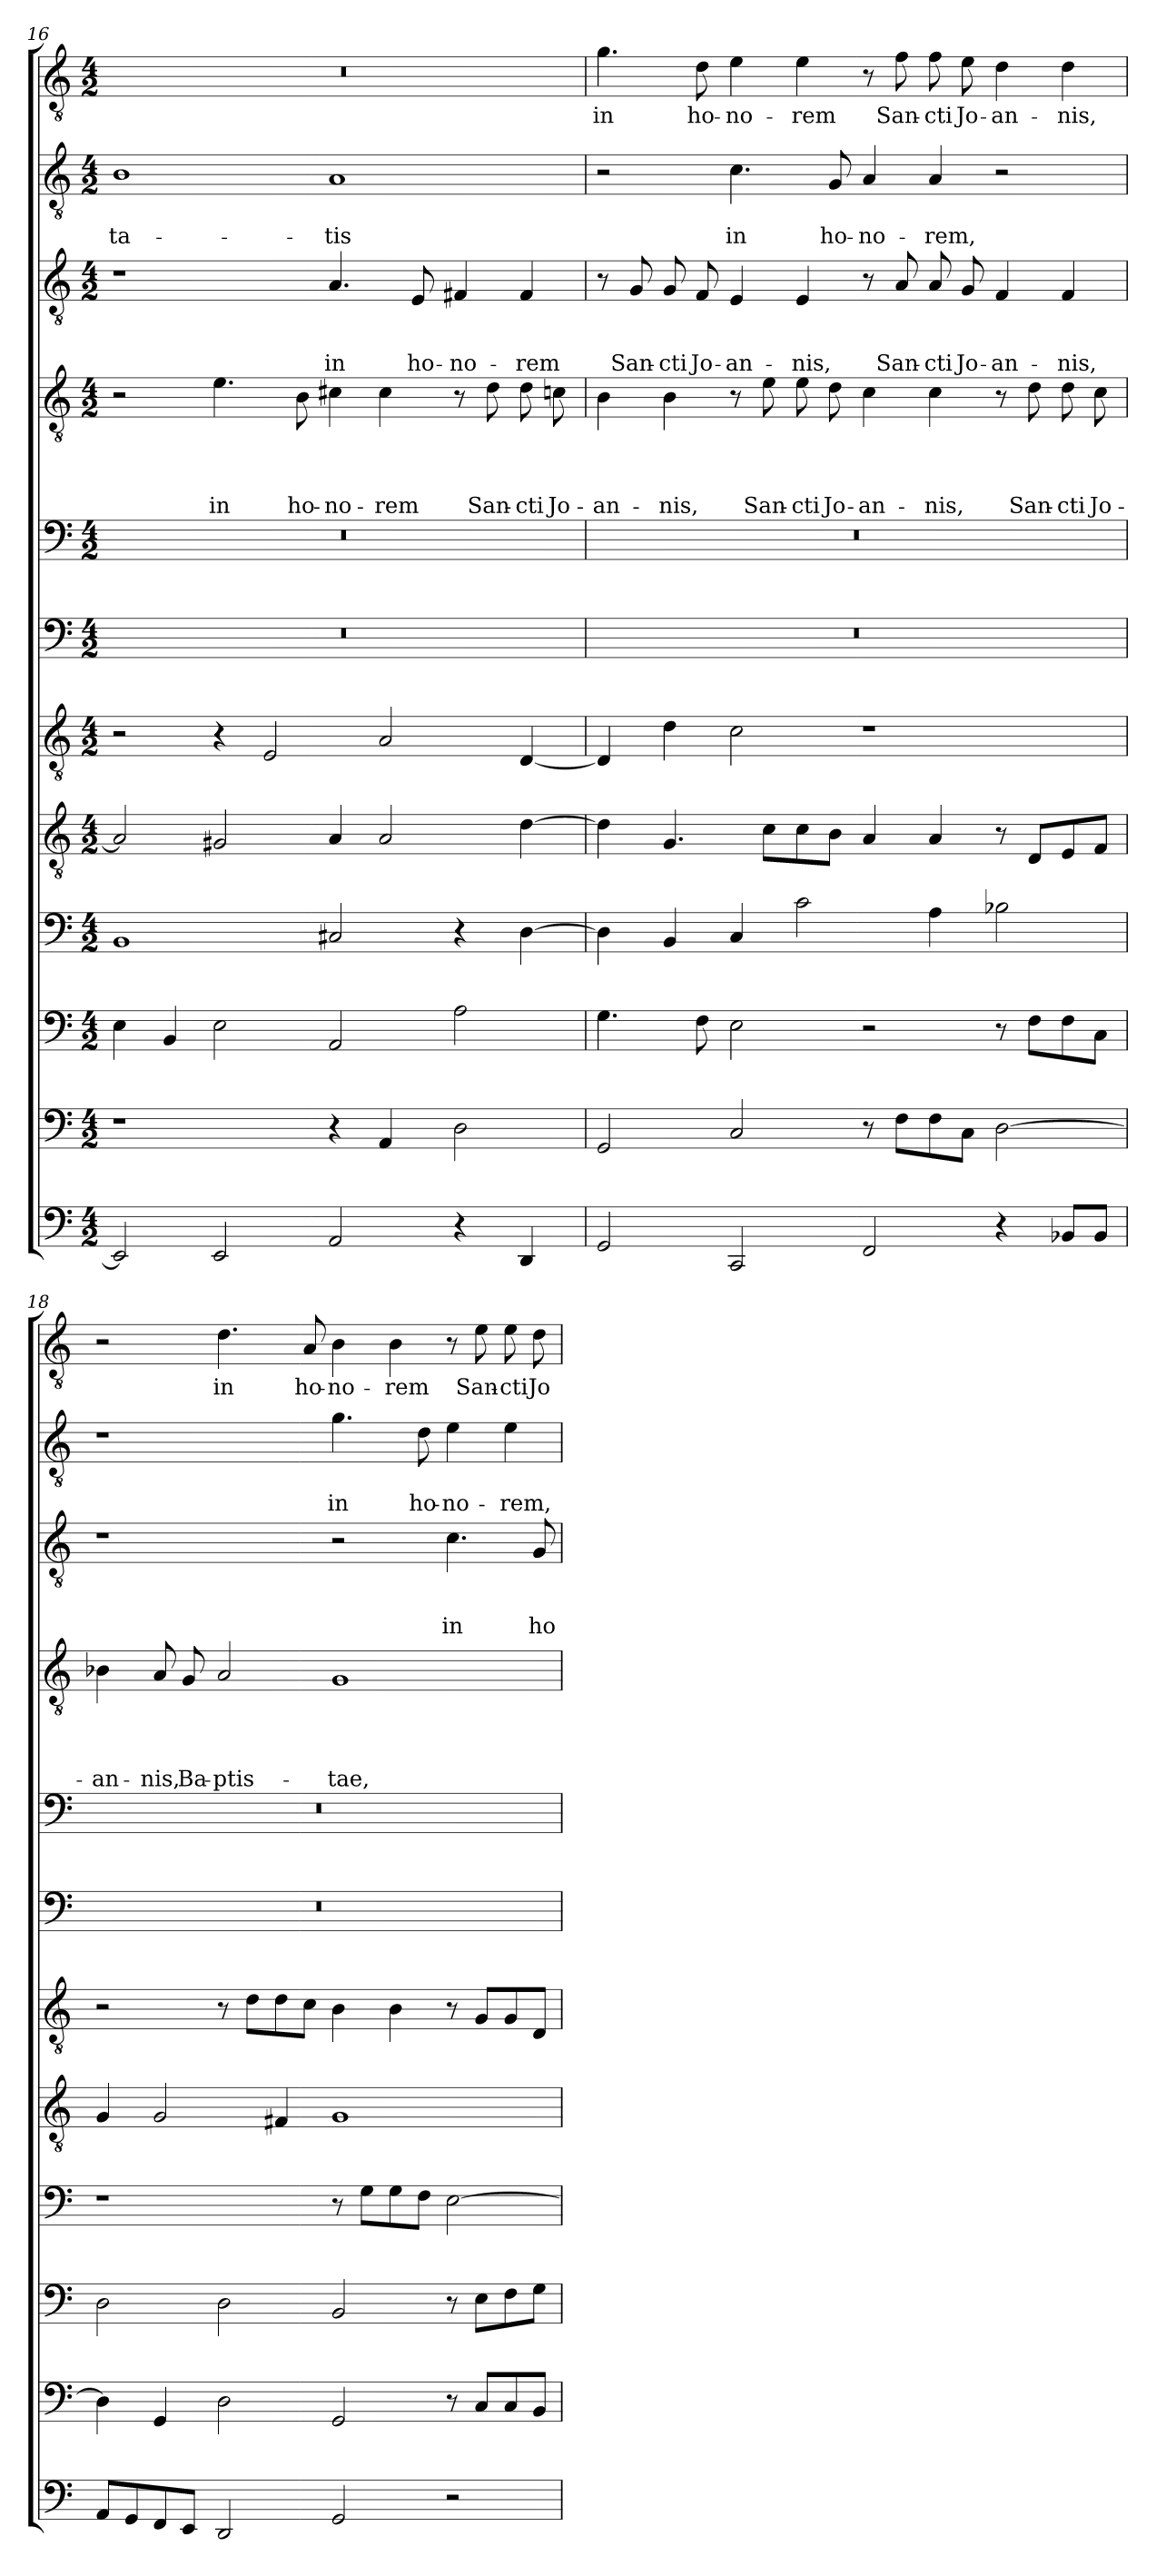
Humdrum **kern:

**kern	**kern	**kern	**kern	**kern	**kern	**kern	**kern	**kern	**text	**text	**text	**text	**kern	**text	**text	**text	**kern	**text	**text	**kern	**text
*part12	*part11	*part10	*part9	*part8	*part7	*part6	*part5	*part4	*part4	*part4	*part4	*part4	*part3	*part3	*part3	*part3	*part2	*part2	*part2	*part1	*part1
*staff12	*staff11	*staff10	*staff9	*staff8	*staff7	*staff6	*staff5	*staff4	*staff4	*staff4	*staff4	*staff4	*staff3	*staff3	*staff3	*staff3	*staff2	*staff2	*staff2	*staff1	*staff1
*clefF4	*clefF4	*clefF4	*clefF4	*clefGv2	*clefGv2	*clefF4	*clefF4	*clefGv2	*	*	*	*	*clefGv2	*	*	*	*clefGv2	*	*	*clefGv2	*
*k[]	*k[]	*k[]	*k[]	*k[]	*k[]	*k[]	*k[]	*k[]	*	*	*	*	*k[]	*	*	*	*k[]	*	*	*k[]	*
*C:	*C:	*C:	*C:	*C:	*C:	*C:	*C:	*C:	*	*	*	*	*C:	*	*	*	*C:	*	*	*C:	*
*M4/2	*M4/2	*M4/2	*M4/2	*M4/2	*M4/2	*M4/2	*M4/2	*M4/2	*	*	*	*	*M4/2	*	*	*	*M4/2	*	*	*M4/2	*
=16	=16	=16	=16	=16	=16	=16	=16	=16	=16	=16	=16	=16	=16	=16	=16	=16	=16	=16	=16	=16	=16
!	!	!	!	!	!	!	!	!	!	!	!	!	!	!	!	!	!	!	!LO:LY:b	!	!
2EE/]	1r	4E\	1BB	2A/]	2r	0r	0r	2r	.	.	.	.	1r	.	.	.	1B	.	-ta-	0r	.
.	.	4BB/	.	.	.	.	.	.	.	.	.	.	.	.	.	.	.	.	.	.	.
!	!	!	!	!	!	!	!	!	!	!	!	!LO:LY:b	!	!	!	!	!	!	!	!	!
2EE/	.	2E\	.	2G#X/	4r	.	.	4.e\	.	.	.	in	.	.	.	.	.	.	.	.	.
.	.	.	.	.	2E/	.	.	.	.	.	.	.	.	.	.	.	.	.	.	.	.
!	!	!	!	!	!	!	!	!	!	!	!	!LO:LY:b	!	!	!	!	!	!	!	!	!
.	.	.	.	.	.	.	.	8B\	.	.	.	ho-	.	.	.	.	.	.	.	.	.
!	!	!	!	!	!	!	!	!	!	!	!	!LO:LY:b	!	!	!	!LO:LY:b	!	!	!LO:LY:b	!	!
2AA/	4r	2AA/	2C#X/	4A/	.	.	.	4c#X\	.	.	.	-no-	4.A/	.	.	in	1A	.	-tis	.	.
!	!	!	!	!	!	!	!	!	!	!	!	!LO:LY:b	!	!	!	!	!	!	!	!	!
.	4AA/	.	.	2A/	2A/	.	.	4c#\	.	.	.	-rem	.	.	.	.	.	.	.	.	.
!	!	!	!	!	!	!	!	!	!	!	!	!	!	!	!	!LO:LY:b	!	!	!	!	!
.	.	.	.	.	.	.	.	.	.	.	.	.	8E/	.	.	ho-	.	.	.	.	.
!	!	!	!	!	!	!	!	!	!	!	!	!	!	!	!	!LO:LY:b	!	!	!	!	!
4r	2D\	2A\	4r	.	.	.	.	8r	.	.	.	.	4F#X/	.	.	-no-	.	.	.	.	.
!	!	!	!	!	!	!	!	!	!	!	!	!LO:LY:b	!	!	!	!	!	!	!	!	!
.	.	.	.	.	.	.	.	8d\	.	.	.	San-	.	.	.	.	.	.	.	.	.
!	!	!	!	!	!	!	!	!	!	!	!	!LO:LY:b	!	!	!	!LO:LY:b	!	!	!	!	!
4DD/	.	.	[4D\	[4d\	[4D/	.	.	8d\	.	.	.	-cti	4F#/	.	.	-rem	.	.	.	.	.
!	!	!	!	!	!	!	!	!	!	!	!	!LO:LY:b	!	!	!	!	!	!	!	!	!
.	.	.	.	.	.	.	.	8cn\	.	.	.	Jo-	.	.	.	.	.	.	.	.	.
!!LO:PB:g=z
=17	=17	=17	=17	=17	=17	=17	=17	=17	=17	=17	=17	=17	=17	=17	=17	=17	=17	=17	=17	=17	=17
!	!	!	!	!	!	!	!	!	!	!	!	!LO:LY:b	!	!	!	!	!	!	!	!	!LO:LY:b
2GG/	2GG/	4.G\	4D\]	4d\]	4D/]	0r	0r	4B\	.	.	.	-an-	8r	.	.	.	2r	.	.	4.g\	in
!	!	!	!	!	!	!	!	!	!	!	!	!	!	!	!	!LO:LY:b	!	!	!	!	!
.	.	.	.	.	.	.	.	.	.	.	.	.	8G/	.	.	San-	.	.	.	.	.
!	!	!	!	!	!	!	!	!	!	!	!	!LO:LY:b	!	!	!	!LO:LY:b	!	!	!	!	!
.	.	.	4BB/	4.G/	4d\	.	.	4B\	.	.	.	-nis,	8G/	.	.	-cti	.	.	.	.	.
!	!	!	!	!	!	!	!	!	!	!	!	!	!	!	!	!LO:LY:b	!	!	!	!	!LO:LY:b
.	.	8F\	.	.	.	.	.	.	.	.	.	.	8F/	.	.	Jo-	.	.	.	8d\	ho-
!	!	!	!	!	!	!	!	!	!	!	!	!	!	!	!	!LO:LY:b	!	!	!LO:LY:b	!	!LO:LY:b
2CC/	2C/	2E\	4C/	.	2c\	.	.	8r	.	.	.	.	4E/	.	.	-an-	4.c\	.	in	4e\	-no-
!	!	!	!	!	!	!	!	!	!	!	!	!LO:LY:b	!	!	!	!	!	!	!	!	!
.	.	.	.	8c\L	.	.	.	8e\	.	.	.	San-	.	.	.	.	.	.	.	.	.
!	!	!	!	!	!	!	!	!	!	!	!	!LO:LY:b	!	!	!	!LO:LY:b	!	!	!	!	!LO:LY:b
.	.	.	2c\	8c\	.	.	.	8e\	.	.	.	-cti	4E/	.	.	-nis,	.	.	.	4e\	-rem
!	!	!	!	!	!	!	!	!	!	!	!	!LO:LY:b	!	!	!	!	!	!	!LO:LY:b	!	!
.	.	.	.	8B\J	.	.	.	8d\	.	.	.	Jo-	.	.	.	.	8G/	.	ho-	.	.
!	!	!	!	!	!	!	!	!	!	!	!	!LO:LY:b	!	!	!	!	!	!	!LO:LY:b	!	!
2FF/	8r	2r	.	4A/	1r	.	.	4c\	.	.	.	-an-	8r	.	.	.	4A/	.	-no-	8r	.
!	!	!	!	!	!	!	!	!	!	!	!	!	!	!	!	!LO:LY:b	!	!	!	!	!LO:LY:b
.	8F\L	.	.	.	.	.	.	.	.	.	.	.	8A/	.	.	San-	.	.	.	8f\	San-
!	!	!	!	!	!	!	!	!	!	!	!	!LO:LY:b	!	!	!	!LO:LY:b	!	!	!LO:LY:b	!	!LO:LY:b
.	8F\	.	4A\	4A/	.	.	.	4c\	.	.	.	-nis,	8A/	.	.	-cti	4A/	.	-rem,	8f\	-cti
!	!	!	!	!	!	!	!	!	!	!	!	!	!	!	!	!LO:LY:b	!	!	!	!	!LO:LY:b
.	8C\J	.	.	.	.	.	.	.	.	.	.	.	8G/	.	.	Jo-	.	.	.	8e\	Jo-
!	!	!	!	!	!	!	!	!	!	!	!	!	!	!	!	!LO:LY:b	!	!	!	!	!LO:LY:b
4r	[2D\	8r	2B-X\	8r	.	.	.	8r	.	.	.	.	4F/	.	.	-an-	2r	.	.	4d\	-an-
!	!	!	!	!	!	!	!	!	!	!	!	!LO:LY:b	!	!	!	!	!	!	!	!	!
.	.	8F\L	.	8D/L	.	.	.	8d\	.	.	.	San-	.	.	.	.	.	.	.	.	.
!	!	!	!	!	!	!	!	!	!	!	!	!LO:LY:b	!	!	!	!LO:LY:b	!	!	!	!	!LO:LY:b
8BB-X/L	.	8F\	.	8E/	.	.	.	8d\	.	.	.	-cti	4F/	.	.	-nis,	.	.	.	4d\	-nis,
!	!	!	!	!	!	!	!	!	!	!	!	!LO:LY:b	!	!	!	!	!	!	!	!	!
8BB-/J	.	8C\J	.	8F/J	.	.	.	8c\	.	.	.	Jo-	.	.	.	.	.	.	.	.	.
=18	=18	=18	=18	=18	=18	=18	=18	=18	=18	=18	=18	=18	=18	=18	=18	=18	=18	=18	=18	=18	=18
!	!	!	!	!	!	!	!	!	!	!	!	!LO:LY:b	!	!	!	!	!	!	!	!	!
8AA/L	4D\]	2D\	1r	4G/	2r	0r	0r	4B-X\	.	.	.	-an-	1r	.	.	.	1r	.	.	2r	.
8GG/	.	.	.	.	.	.	.	.	.	.	.	.	.	.	.	.	.	.	.	.	.
!	!	!	!	!	!	!	!	!	!	!	!	!LO:LY:b	!	!	!	!	!	!	!	!	!
8FF/	4GG/	.	.	2G/	.	.	.	8A/	.	.	.	-nis,	.	.	.	.	.	.	.	.	.
!	!	!	!	!	!	!	!	!	!	!	!	!LO:LY:b	!	!	!	!	!	!	!	!	!
8EE/J	.	.	.	.	.	.	.	8G/	.	.	.	Ba-	.	.	.	.	.	.	.	.	.
!	!	!	!	!	!	!	!	!	!	!	!	!LO:LY:b	!	!	!	!	!	!	!	!	!LO:LY:b
2DD/	2D\	2D\	.	.	8r	.	.	2A/	.	.	.	-ptis-	.	.	.	.	.	.	.	4.d\	in
.	.	.	.	.	8d\L	.	.	.	.	.	.	.	.	.	.	.	.	.	.	.	.
.	.	.	.	4F#X/	8d\	.	.	.	.	.	.	.	.	.	.	.	.	.	.	.	.
!	!	!	!	!	!	!	!	!	!	!	!	!	!	!	!	!	!	!	!	!	!LO:LY:b
.	.	.	.	.	8c\J	.	.	.	.	.	.	.	.	.	.	.	.	.	.	8A/	ho-
!	!	!	!	!	!	!	!	!	!	!	!	!LO:LY:b	!	!	!	!	!	!	!LO:LY:b	!	!LO:LY:b
2GG/	2GG/	2BB/	8r	1G	4B\	.	.	1G	.	.	.	-tae,	2r	.	.	.	4.g\	.	in	4B\	-no-
.	.	.	8G\L	.	.	.	.	.	.	.	.	.	.	.	.	.	.	.	.	.	.
!	!	!	!	!	!	!	!	!	!	!	!	!	!	!	!	!	!	!	!	!	!LO:LY:b
.	.	.	8G\	.	4B\	.	.	.	.	.	.	.	.	.	.	.	.	.	.	4B\	-rem
!	!	!	!	!	!	!	!	!	!	!	!	!	!	!	!	!	!	!	!LO:LY:b	!	!
.	.	.	8F\J	.	.	.	.	.	.	.	.	.	.	.	.	.	8d\	.	ho-	.	.
!	!	!	!	!	!	!	!	!	!	!	!	!	!	!	!	!LO:LY:b	!	!	!LO:LY:b	!	!
2r	8r	8r	[2E\	.	8r	.	.	.	.	.	.	.	4.c\	.	.	in	4e\	.	-no-	8r	.
!	!	!	!	!	!	!	!	!	!	!	!	!	!	!	!	!	!	!	!	!	!LO:LY:b
.	8C/L	8E\L	.	.	8G/L	.	.	.	.	.	.	.	.	.	.	.	.	.	.	8e\	San-
!	!	!	!	!	!	!	!	!	!	!	!	!	!	!	!	!	!	!	!LO:LY:b	!	!LO:LY:b
.	8C/	8F\	.	.	8G/	.	.	.	.	.	.	.	.	.	.	.	4e\	.	-rem,	8e\	-cti
!	!	!	!	!	!	!	!	!	!	!	!	!	!	!	!	!LO:LY:b	!	!	!	!	!LO:LY:b
.	8BB/J	8G\J	.	.	8D/J	.	.	.	.	.	.	.	8G/	.	.	ho-	.	.	.	8d\	Jo-
=	=	=	=	=	=	=	=	=	=	=	=	=	=	=	=	=	=	=	=	=	=
*-	*-	*-	*-	*-	*-	*-	*-	*-	*-	*-	*-	*-	*-	*-	*-	*-	*-	*-	*-	*-	*-
